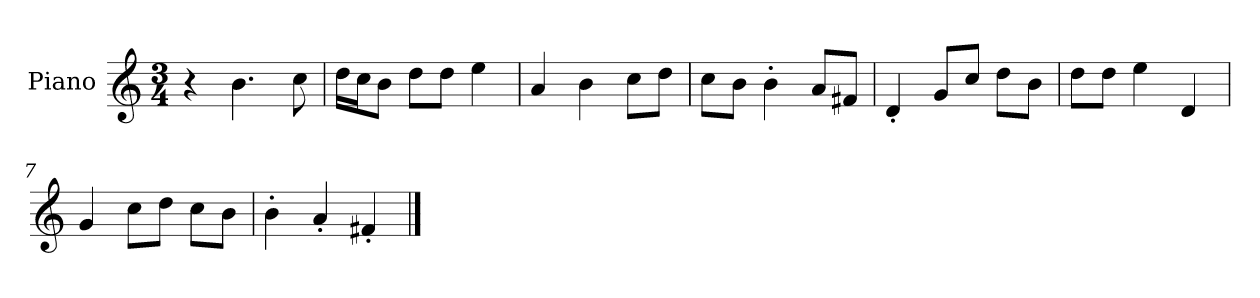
**kern
*part1
*staff1
*I"Piano
*I'P-no
*clefG2
*k[]
*M3/4
*MM177
=1
4r
4.b\
8cc\
=2
16dd\LL
16cc\J
8b\J
8dd\L
8dd\J
4ee\
=3
4a/
4b\
8cc\L
8dd\J
=4
8cc\L
8b\J
4b'\
8a/L
8f#X/J
=5
4d'/
8g/L
8cc/J
8dd\L
8b\J
=6
8dd\L
8dd\J
4ee\
4d/
=7
4g/
8cc\L
8dd\J
8cc\L
8b\J
=8
4b'\
4a'/
4f#X'/
==
*-
